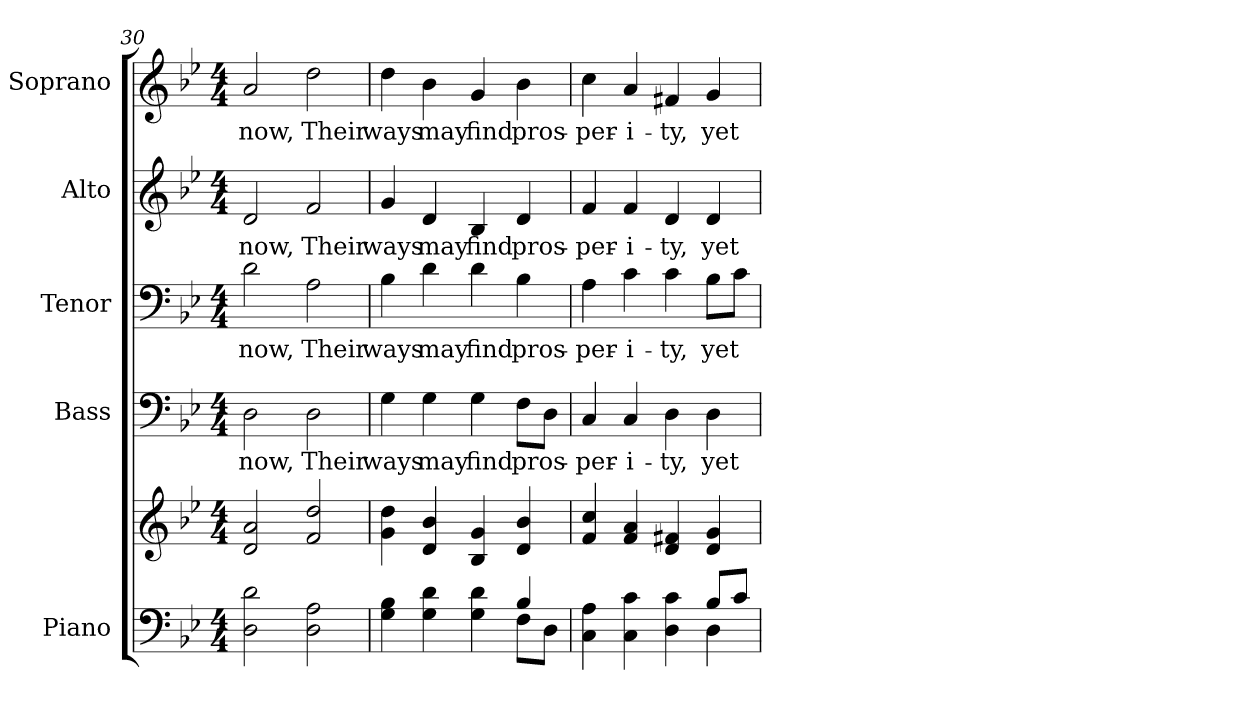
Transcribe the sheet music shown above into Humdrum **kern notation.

**kern	**kern	**kern	**text	**kern	**text	**kern	**text	**kern	**text
*part5	*part5	*part4	*part4	*part3	*part3	*part2	*part2	*part1	*part1
*staff6	*staff5	*staff4	*staff4	*staff3	*staff3	*staff2	*staff2	*staff1	*staff1
*I"Piano	*	*I"Bass	*	*I"Tenor	*	*I"Alto	*	*I"Soprano	*
*I'Pno.	*	*I'B.	*	*I'T.	*	*I'A.	*	*I'S.	*
!!LO:PB:g=z
*clefF4	*clefG2	*clefF4	*	*clefF4	*	*clefG2	*	*clefG2	*
*k[b-e-]	*k[b-e-]	*k[b-e-]	*	*k[b-e-]	*	*k[b-e-]	*	*k[b-e-]	*
*B-:	*B-:	*B-:	*	*B-:	*	*B-:	*	*B-:	*
*M4/4	*M4/4	*M4/4	*	*M4/4	*	*M4/4	*	*M4/4	*
=30	=30	=30	=30	=30	=30	=30	=30	=30	=30
!	!	!	!LO:LY:b:color=#000000	!	!	!	!	!	!
!	!	!	!	!	!LO:LY:b:color=#000000	!	!	!	!
!	!	!	!	!	!	!	!LO:LY:b:color=#000000	!	!
!	!	!	!	!	!	!	!	!	!LO:LY:b:color=#000000
2Di\ 2di	2di/ 2ai	2Di\	now,	2di\	now,	2di/	now,	2ai/	now,
!	!	!	!LO:LY:b:color=#000000	!	!	!	!	!	!
!	!	!	!	!	!LO:LY:b:color=#000000	!	!	!	!
!	!	!	!	!	!	!	!LO:LY:b:color=#000000	!	!
!	!	!	!	!	!	!	!	!	!LO:LY:b:color=#000000
2Di\ 2Ai	2fi/ 2ddi	2Di\	Their	2Ai\	Their	2fi/	Their	2ddi\	Their
=31	=31	=31	=31	=31	=31	=31	=31	=31	=31
*^	*	*	*	*	*	*	*	*	*
!	!	!	!	!LO:LY:b:color=#000000	!	!	!	!	!	!
!	!	!	!	!	!	!LO:LY:b:color=#000000	!	!	!	!
!	!	!	!	!	!	!	!	!LO:LY:b:color=#000000	!	!
!	!	!	!	!	!	!	!	!	!	!LO:LY:b:color=#000000
4Gi\ 4B-i	2ryy	4gi\ 4ddi	4Gi\	ways	4B-i\	ways	4gi/	ways	4ddi\	ways
!	!	!	!	!LO:LY:b:color=#000000	!	!	!	!	!	!
!	!	!	!	!	!	!LO:LY:b:color=#000000	!	!	!	!
!	!	!	!	!	!	!	!	!LO:LY:b:color=#000000	!	!
!	!	!	!	!	!	!	!	!	!	!LO:LY:b:color=#000000
4Gi\ 4di	.	4di/ 4b-i	4Gi\	may	4di\	may	4di/	may	4b-i\	may
!	!	!	!	!LO:LY:b:color=#000000	!	!	!	!	!	!
!	!	!	!	!	!	!LO:LY:b:color=#000000	!	!	!	!
!	!	!	!	!	!	!	!	!LO:LY:b:color=#000000	!	!
!	!	!	!	!	!	!	!	!	!	!LO:LY:b:color=#000000
4Gi\ 4di	4ryy	4B-i/ 4gi	4Gi\	find	4di\	find	4B-i/	find	4gi/	find
!	!	!	!	!LO:LY:b:color=#000000	!	!	!	!	!	!
!	!	!	!	!	!	!LO:LY:b:color=#000000	!	!	!	!
!	!	!	!	!	!	!	!	!LO:LY:b:color=#000000	!	!
!	!	!	!	!	!	!	!	!	!	!LO:LY:b:color=#000000
4B-i/	8Fi\L	4di/ 4b-i	8Fi\L	pros-	4B-i\	pros-	4di/	pros-	4b-i\	pros-
.	8Di\J	.	8Di\J	.	.	.	.	.	.	.
=32	=32	=32	=32	=32	=32	=32	=32	=32	=32	=32
!	!	!	!	!LO:LY:b:color=#000000	!	!	!	!	!	!
!	!	!	!	!	!	!LO:LY:b:color=#000000	!	!	!	!
!	!	!	!	!	!	!	!	!LO:LY:b:color=#000000	!	!
!	!	!	!	!	!	!	!	!	!	!LO:LY:b:color=#000000
4Ci\ 4Ai	2ryy	4fi/ 4cci	4Ci/	-per-	4Ai\	-per-	4fi/	-per-	4cci\	-per-
!	!	!	!	!LO:LY:b:color=#000000	!	!	!	!	!	!
!	!	!	!	!	!	!LO:LY:b:color=#000000	!	!	!	!
!	!	!	!	!	!	!	!	!LO:LY:b:color=#000000	!	!
!	!	!	!	!	!	!	!	!	!	!LO:LY:b:color=#000000
4Ci\ 4ci	.	4fi/ 4ai	4Ci/	-i-	4ci\	-i-	4fi/	-i-	4ai/	-i-
!	!	!	!	!LO:LY:b:color=#000000	!	!	!	!	!	!
!	!	!	!	!	!	!LO:LY:b:color=#000000	!	!	!	!
!	!	!	!	!	!	!	!	!LO:LY:b:color=#000000	!	!
!	!	!	!	!	!	!	!	!	!	!LO:LY:b:color=#000000
4Di\ 4ci	4ryy	4di/ 4f#Xi	4Di\	-ty,	4ci\	-ty,	4di/	-ty,	4f#Xi/	-ty,
!	!	!	!	!LO:LY:b:color=#000000	!	!	!	!	!	!
!	!	!	!	!	!	!LO:LY:b:color=#000000	!	!	!	!
!	!	!	!	!	!	!	!	!LO:LY:b:color=#000000	!	!
!	!	!	!	!	!	!	!	!	!	!LO:LY:b:color=#000000
8B-i/L	4Di\	4di/ 4gi	4Di\	yet	8B-i\L	yet	4di/	yet	4gi/	yet
8ci/J	.	.	.	.	8ci\J	.	.	.	.	.
*v	*v	*	*	*	*	*	*	*	*	*
=	=	=	=	=	=	=	=	=	=
*-	*-	*-	*-	*-	*-	*-	*-	*-	*-
